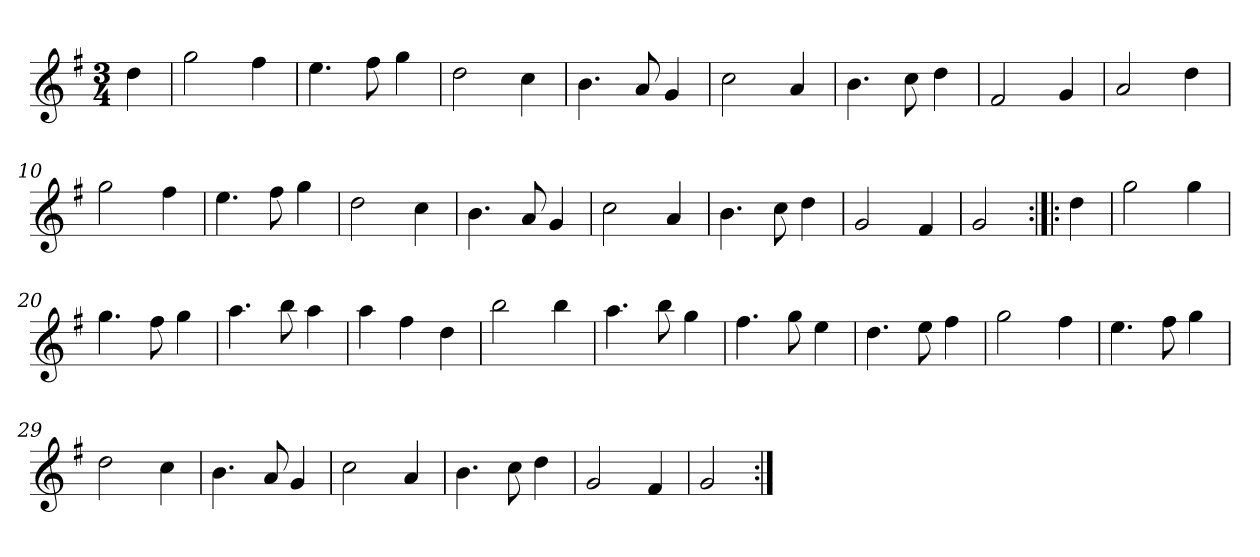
**kern
*part1
*staff1
*clefG2
*k[f#]
*G:
*M3/4
=1
4dd\
=2
2gg\
4ff#\
=3
4.ee\
8ff#\
4gg\
=4
2dd\
4cc\
=5
4.b\
8a/
4g/
=6
2cc\
4a/
=7
4.b\
8cc\
4dd\
=8
2f#/
4g/
=9
2a/
4dd\
=10
2gg\
4ff#\
=11
4.ee\
8ff#\
4gg\
=12
2dd\
4cc\
=13
4.b\
8a/
4g/
=14
2cc\
4a/
!!LO:LB:g=z
=15
4.b\
8cc\
4dd\
=16
2g/
4f#/
=17
2g/
=18:|!|:
4dd\
=19
2gg\
4gg\
=20
4.gg\
8ff#\
4gg\
=21
4.aa\
8bb\
4aa\
=22
4aa\
4ff#\
4dd\
=23
2bb\
4bb\
=24
4.aa\
8bb\
4gg\
=25
4.ff#\
8gg\
4ee\
=26
4.dd\
8ee\
4ff#\
=27
2gg\
4ff#\
!!LO:LB:g=z
=28
4.ee\
8ff#\
4gg\
=29
2dd\
4cc\
=30
4.b\
8a/
4g/
=31
2cc\
4a/
=32
4.b\
8cc\
4dd\
=33
2g/
4f#/
=34
2g/
=:|!
*-
